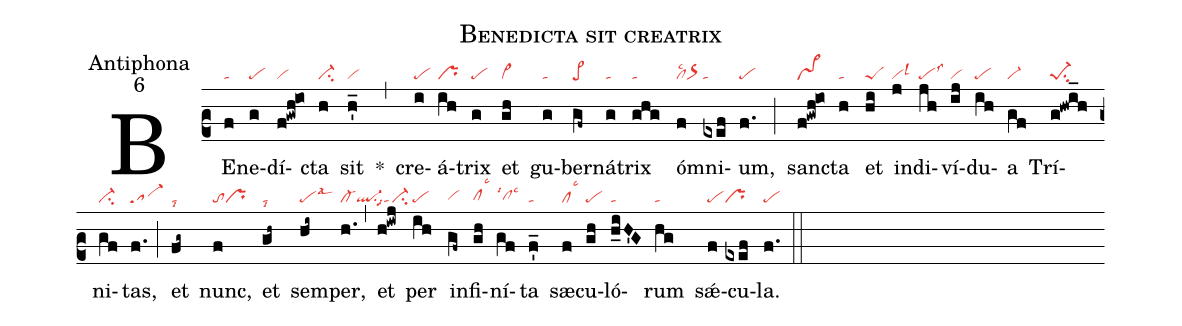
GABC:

name:Benedicta sit creatrix;
office-part:Antiphona;
mode:6;
nabc-lines: 1;
%%
(c2)
BE(f|ta)ne(g|pe)dí(f!gwh!io|vi)cta(h|ci-) sit(h'_|vi) *(,)
cre(i|pe)á(ih|pr)trix(g|pe) et(gh|vi>) gu(g|ta)ber(gf~|pe>)ná(g|ta)trix(ghg|ta) ó(f|cllsc2or>)mni(exef|ta)um,(f.|pe) (;)
san(f!gwh!io|vs>)cta(h|ta) et(hi|peS) in(j|vilsl3)di(jh|pelss3)ví(ij|vi)du(ih|pe)a(gf|vi-) Trí(g!hwi_h|pe-1su2)ni(gf|ci-)tas,(f.|sa-) (;)
et(fg~|talsi8) nunc,(f|topr) et(gh~|talsi8) sem(hi~|pelsal3)per,(h.|cl-ql-su2ci-) (,)
et(h!iwj|talsi7) per(ih|pe) in(gf~|vihg)fi(gh|clhglsc3)ní(gf|clhglsc3lsi1)ta(f'_|ta) sæ(f|cllsc3)cu(gh|pe)ló(h_iH'G|ta)rum(hg|ta) sǽ(f|pe)cu(exef|pr)la.(f.|pe) (::)
